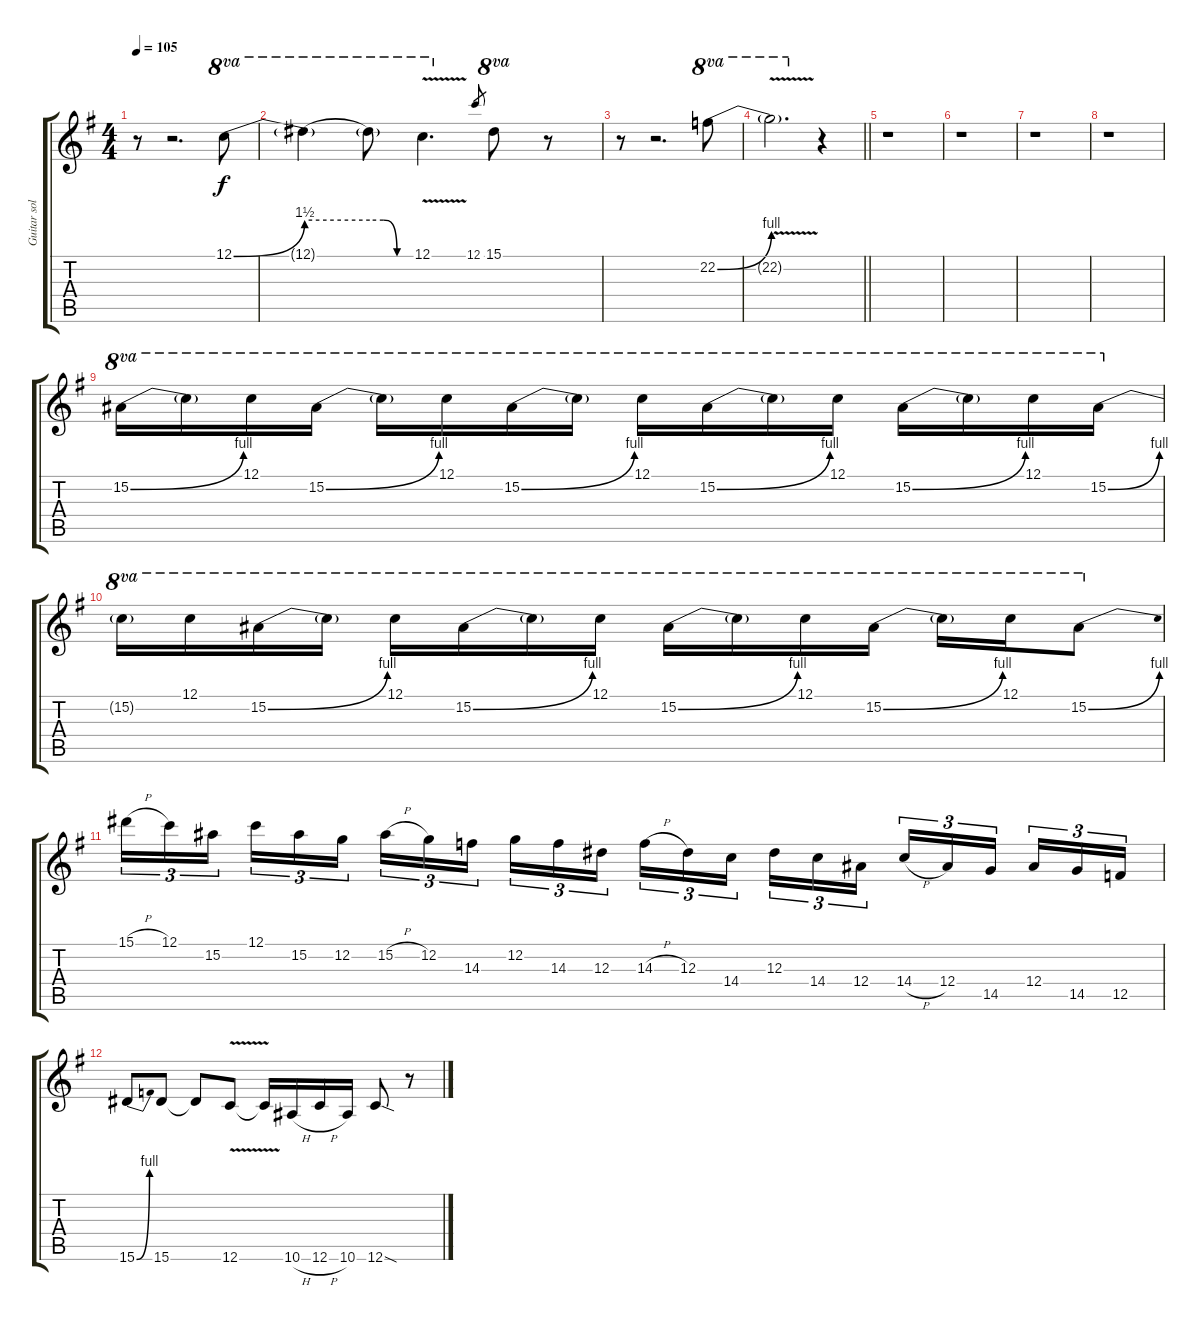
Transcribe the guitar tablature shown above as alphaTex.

\track ("Guitar solo" "Guitar sol") {instrument overdrivenguitar}
\staff {score tabs}
\tuning (C4 G3 Eb3 Bb2 F2 C2) {hide}
\ts (4 4)
\tempo 105
\clef g2
\ks g
r.8{dy f} r.2{d} 12.1{be (bend 0 0 60 6)}.8{ot 8va} |
12.1{be (hold 0 6 60 6) t}.4{ot 8va} 12.1{be (custom 0 6 20 6 40 0 60 0) t}.8{ot 8va} 12.1{v}.4{d ot 8va} 12.1.8{gr} 15.1.8{ot 8va} r.8 |
r.8 r.2{d} 22.2{be (bend 0 0 60 4)}.8{ot 8va} |
\barLineRight lightlight
22.2{v t}.2{d ot 8va} r.4 |
r.1 |
r.1 |
r.1 |
r.1 |
15.2{be (bend 0 0 60 4)}.16{ot 8va} 15.2{t}.16{ot 8va} 12.1.16{ot 8va} 15.2{be (bend 0 0 60 4)}.16{ot 8va} 15.2{t}.16{ot 8va} 12.1.16{ot 8va} 15.2{be (bend 0 0 60 4)}.16{ot 8va} 15.2{t}.16{ot 8va} 12.1.16{ot 8va} 15.2{be (bend 0 0 60 4)}.16{ot 8va} 15.2{t}.16{ot 8va} 12.1.16{ot 8va} 15.2{be (bend 0 0 60 4)}.16{ot 8va} 15.2{t}.16{ot 8va} 12.1.16{ot 8va} 15.2{be (bend 0 0 60 4)}.16{ot 8va} |
15.2{t}.16{ot 8va} 12.1.16{ot 8va} 15.2{be (bend 0 0 60 4)}.16{ot 8va} 15.2{t}.16{ot 8va} 12.1.16{ot 8va} 15.2{be (bend 0 0 60 4)}.16{ot 8va} 15.2{t}.16{ot 8va} 12.1.16{ot 8va} 15.2{be (bend 0 0 60 4)}.16{ot 8va} 15.2{t}.16{ot 8va} 12.1.16{ot 8va} 15.2{be (bend 0 0 60 4)}.16{ot 8va} 15.2{t}.16{ot 8va} 12.1.16{ot 8va} 15.2{be (bend 0 0 60 4)}.8{ot 8va} |
15.1{h}.16{tu (3 2)} 12.1.16{tu (3 2)} 15.2.16{tu (3 2) beam splitsecondary} 12.1.16{tu (3 2)} 15.2.16{tu (3 2)} 12.2.16{tu (3 2)} 15.2{h}.16{tu (3 2)} 12.2.16{tu (3 2)} 14.3.16{tu (3 2) beam splitsecondary} 12.2.16{tu (3 2)} 14.3.16{tu (3 2)} 12.3.16{tu (3 2)} 14.3{h}.16{tu (3 2)} 12.3.16{tu (3 2)} 14.4.16{tu (3 2) beam splitsecondary} 12.3.16{tu (3 2)} 14.4.16{tu (3 2)} 12.4.16{tu (3 2)} 14.4{h}.16{tu (3 2)} 12.4.16{tu (3 2)} 14.5.16{tu (3 2) beam splitsecondary} 12.4.16{tu (3 2)} 14.5.16{tu (3 2)} 12.5.16{tu (3 2)} |
15.6{be (bend 0 0 60 4)}.8 15.6.8 15.6{t}.8 12.6{v}.8 12.6{v t}.16 10.6{h}.16 12.6{h}.16 10.6.16 12.6{sod}.8 r.8
